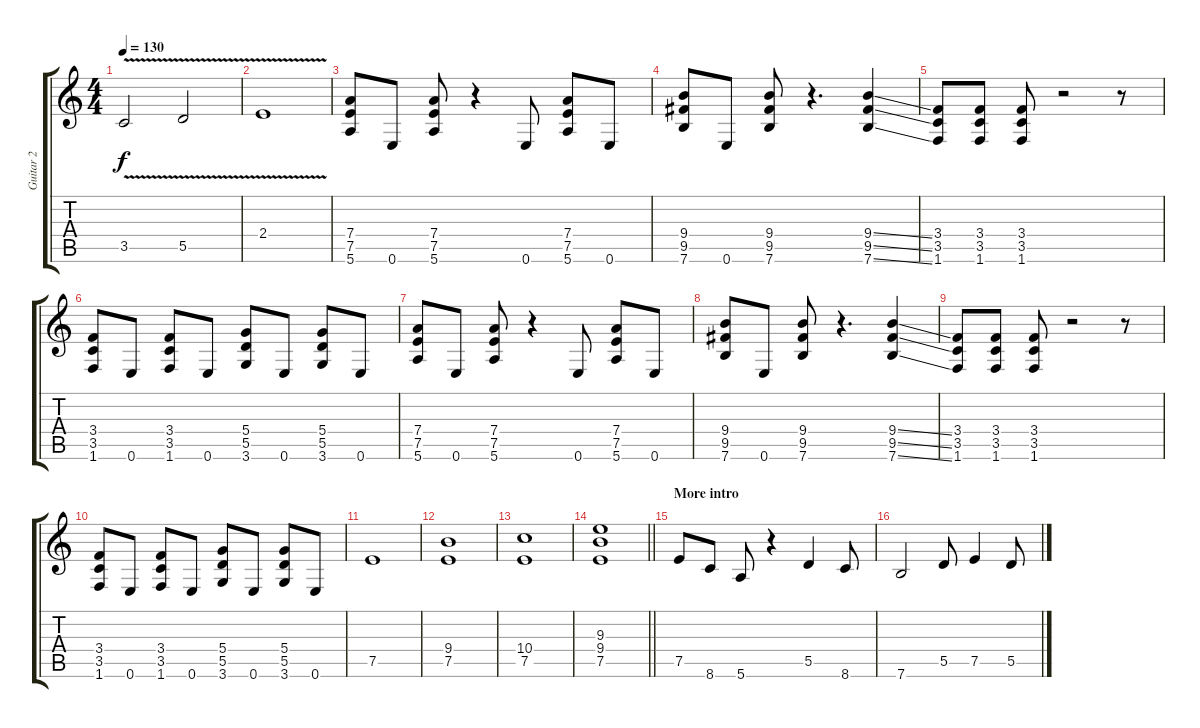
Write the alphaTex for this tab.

\track ("Guitar 2" "Guitar 2") {instrument distortionguitar}
\staff {score tabs}
\tuning (E4 B3 G3 D3 A2 E2) {hide}
\ts (4 4)
\tempo 130
\clef g2
\ks c
3.5{v}.2{dy f} 5.5{v}.2 |
2.4{v}.1 |
(7.4 7.5 5.6).8 0.6.8 (7.4 7.5 5.6).8 r.4 0.6.8 (7.4 7.5 5.6).8 0.6.8 |
(9.4 9.5 7.6).8 0.6.8 (9.4 9.5 7.6).8 r.4{d} (9.4{ss} 9.5{ss} 7.6{ss}).4 |
(3.4 3.5 1.6).8 (3.4 3.5 1.6).8 (3.4 3.5 1.6).8 r.2 r.8 |
(3.4 3.5 1.6).8 0.6.8 (3.4 3.5 1.6).8 0.6.8 (5.4 5.5 3.6).8 0.6.8 (5.4 5.5 3.6).8 0.6.8 |
(7.4 7.5 5.6).8 0.6.8 (7.4 7.5 5.6).8 r.4 0.6.8 (7.4 7.5 5.6).8 0.6.8 |
(9.4 9.5 7.6).8 0.6.8 (9.4 9.5 7.6).8 r.4{d} (9.4{ss} 9.5{ss} 7.6{ss}).4 |
(3.4 3.5 1.6).8 (3.4 3.5 1.6).8 (3.4 3.5 1.6).8 r.2 r.8 |
(3.4 3.5 1.6).8 0.6.8 (3.4 3.5 1.6).8 0.6.8 (5.4 5.5 3.6).8 0.6.8 (5.4 5.5 3.6).8 0.6.8 |
7.5.1 |
(9.4 7.5).1 |
(10.4 7.5).1 |
\barLineRight lightlight
(9.3 9.4 7.5).1 |
\section ("" "More intro")
7.5.8 8.6.8 5.6.8 r.4 5.5.4 8.6.8 |
7.6.2 5.5.8 7.5.4 5.5.8
